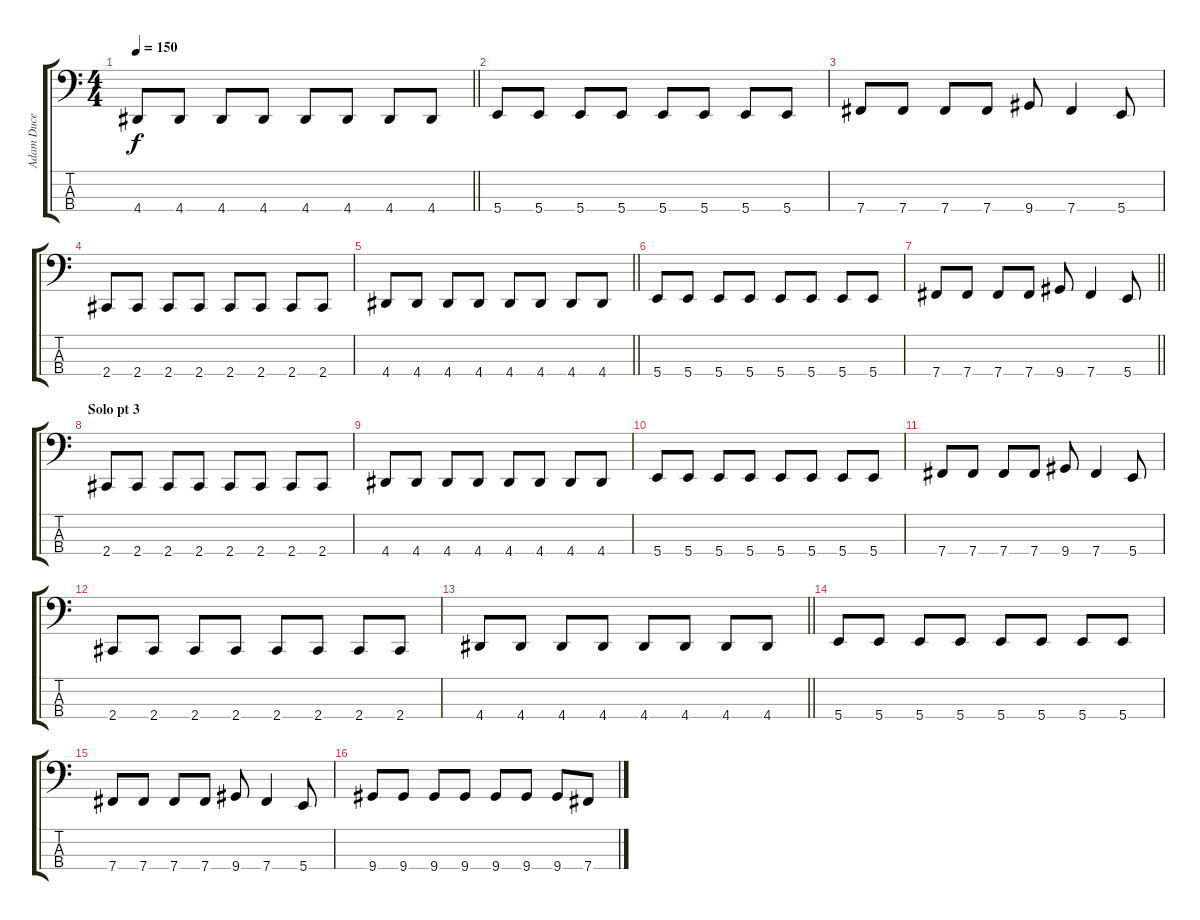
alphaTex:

\track ("Adam Duce" "Adam Duce") {instrument electricbassfinger}
\staff {score tabs}
\tuning (E2 B1 Gb1 B0) {hide}
\ts (4 4)
\tempo 150
\clef f4
\barLineRight lightlight
\ks c
4.4.8{dy f} 4.4.8 4.4.8 4.4.8 4.4.8 4.4.8 4.4.8 4.4.8 |
5.4.8 5.4.8 5.4.8 5.4.8 5.4.8 5.4.8 5.4.8 5.4.8 |
7.4.8 7.4.8 7.4.8 7.4.8 9.4.8 7.4.4 5.4.8 |
2.4.8 2.4.8 2.4.8 2.4.8 2.4.8 2.4.8 2.4.8 2.4.8 |
\barLineRight lightlight
4.4.8 4.4.8 4.4.8 4.4.8 4.4.8 4.4.8 4.4.8 4.4.8 |
5.4.8 5.4.8 5.4.8 5.4.8 5.4.8 5.4.8 5.4.8 5.4.8 |
\barLineRight lightlight
7.4.8 7.4.8 7.4.8 7.4.8 9.4.8 7.4.4 5.4.8 |
\section ("" "Solo pt 3")
2.4.8 2.4.8 2.4.8 2.4.8 2.4.8 2.4.8 2.4.8 2.4.8 |
4.4.8 4.4.8 4.4.8 4.4.8 4.4.8 4.4.8 4.4.8 4.4.8 |
5.4.8 5.4.8 5.4.8 5.4.8 5.4.8 5.4.8 5.4.8 5.4.8 |
7.4.8 7.4.8 7.4.8 7.4.8 9.4.8 7.4.4 5.4.8 |
2.4.8 2.4.8 2.4.8 2.4.8 2.4.8 2.4.8 2.4.8 2.4.8 |
\barLineRight lightlight
4.4.8 4.4.8 4.4.8 4.4.8 4.4.8 4.4.8 4.4.8 4.4.8 |
5.4.8 5.4.8 5.4.8 5.4.8 5.4.8 5.4.8 5.4.8 5.4.8 |
7.4.8 7.4.8 7.4.8 7.4.8 9.4.8 7.4.4 5.4.8 |
9.4.8 9.4.8 9.4.8 9.4.8 9.4.8 9.4.8 9.4.8 7.4.8
